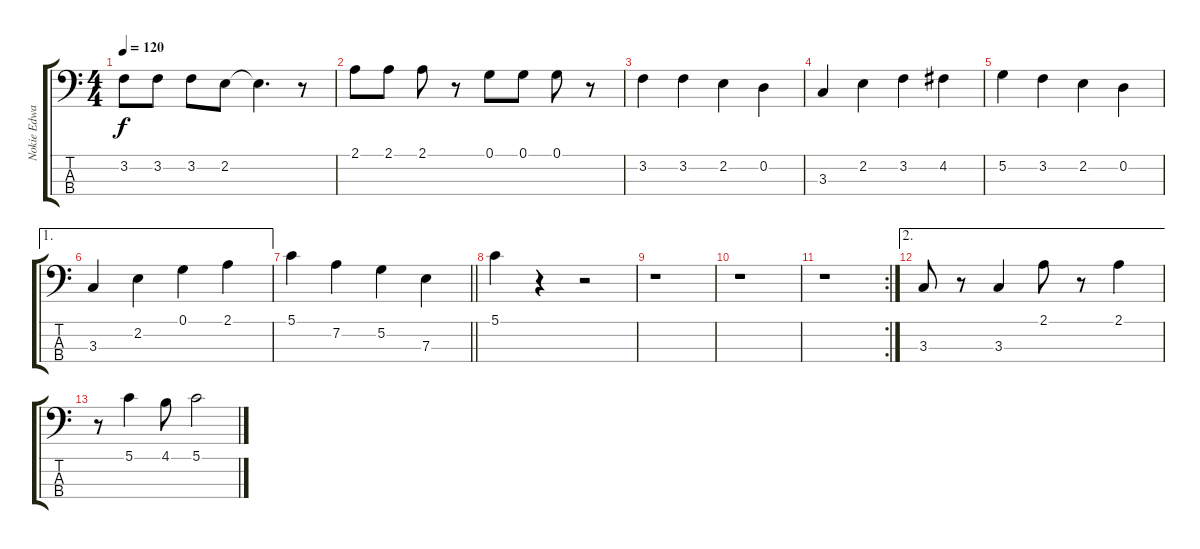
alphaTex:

\track ("Nokie Edwards - Bass" "Nokie Edwa") {mute instrument electricbasspick}
\staff {score tabs}
\tuning (G2 D2 A1 E1) {hide}
\ts (4 4)
\tempo 120
\clef f4
\ks c
3.2.8{dy f} 3.2.8 3.2.8 2.2.8 2.2{t}.4{d} r.8 |
2.1.8 2.1.8 2.1.8 r.8 0.1.8 0.1.8 0.1.8 r.8 |
3.2.4 3.2.4 2.2.4 0.2.4 |
3.3.4 2.2.4 3.2.4 4.2.4 |
5.2.4 3.2.4 2.2.4 0.2.4 |
\ae 1
3.3.4 2.2.4 0.1.4 2.1.4 |
\barLineRight lightlight
5.1.4 7.2.4 5.2.4 7.3.4 |
\section ("" " ")
5.1.4 r.4 r.2 |
r.1 |
r.1 |
\rc 2
r.1 |
\ae 2
3.3.8 r.8 3.3.4 2.1.8 r.8 2.1.4 |
r.8 5.1.4 4.1.8 5.1.2
